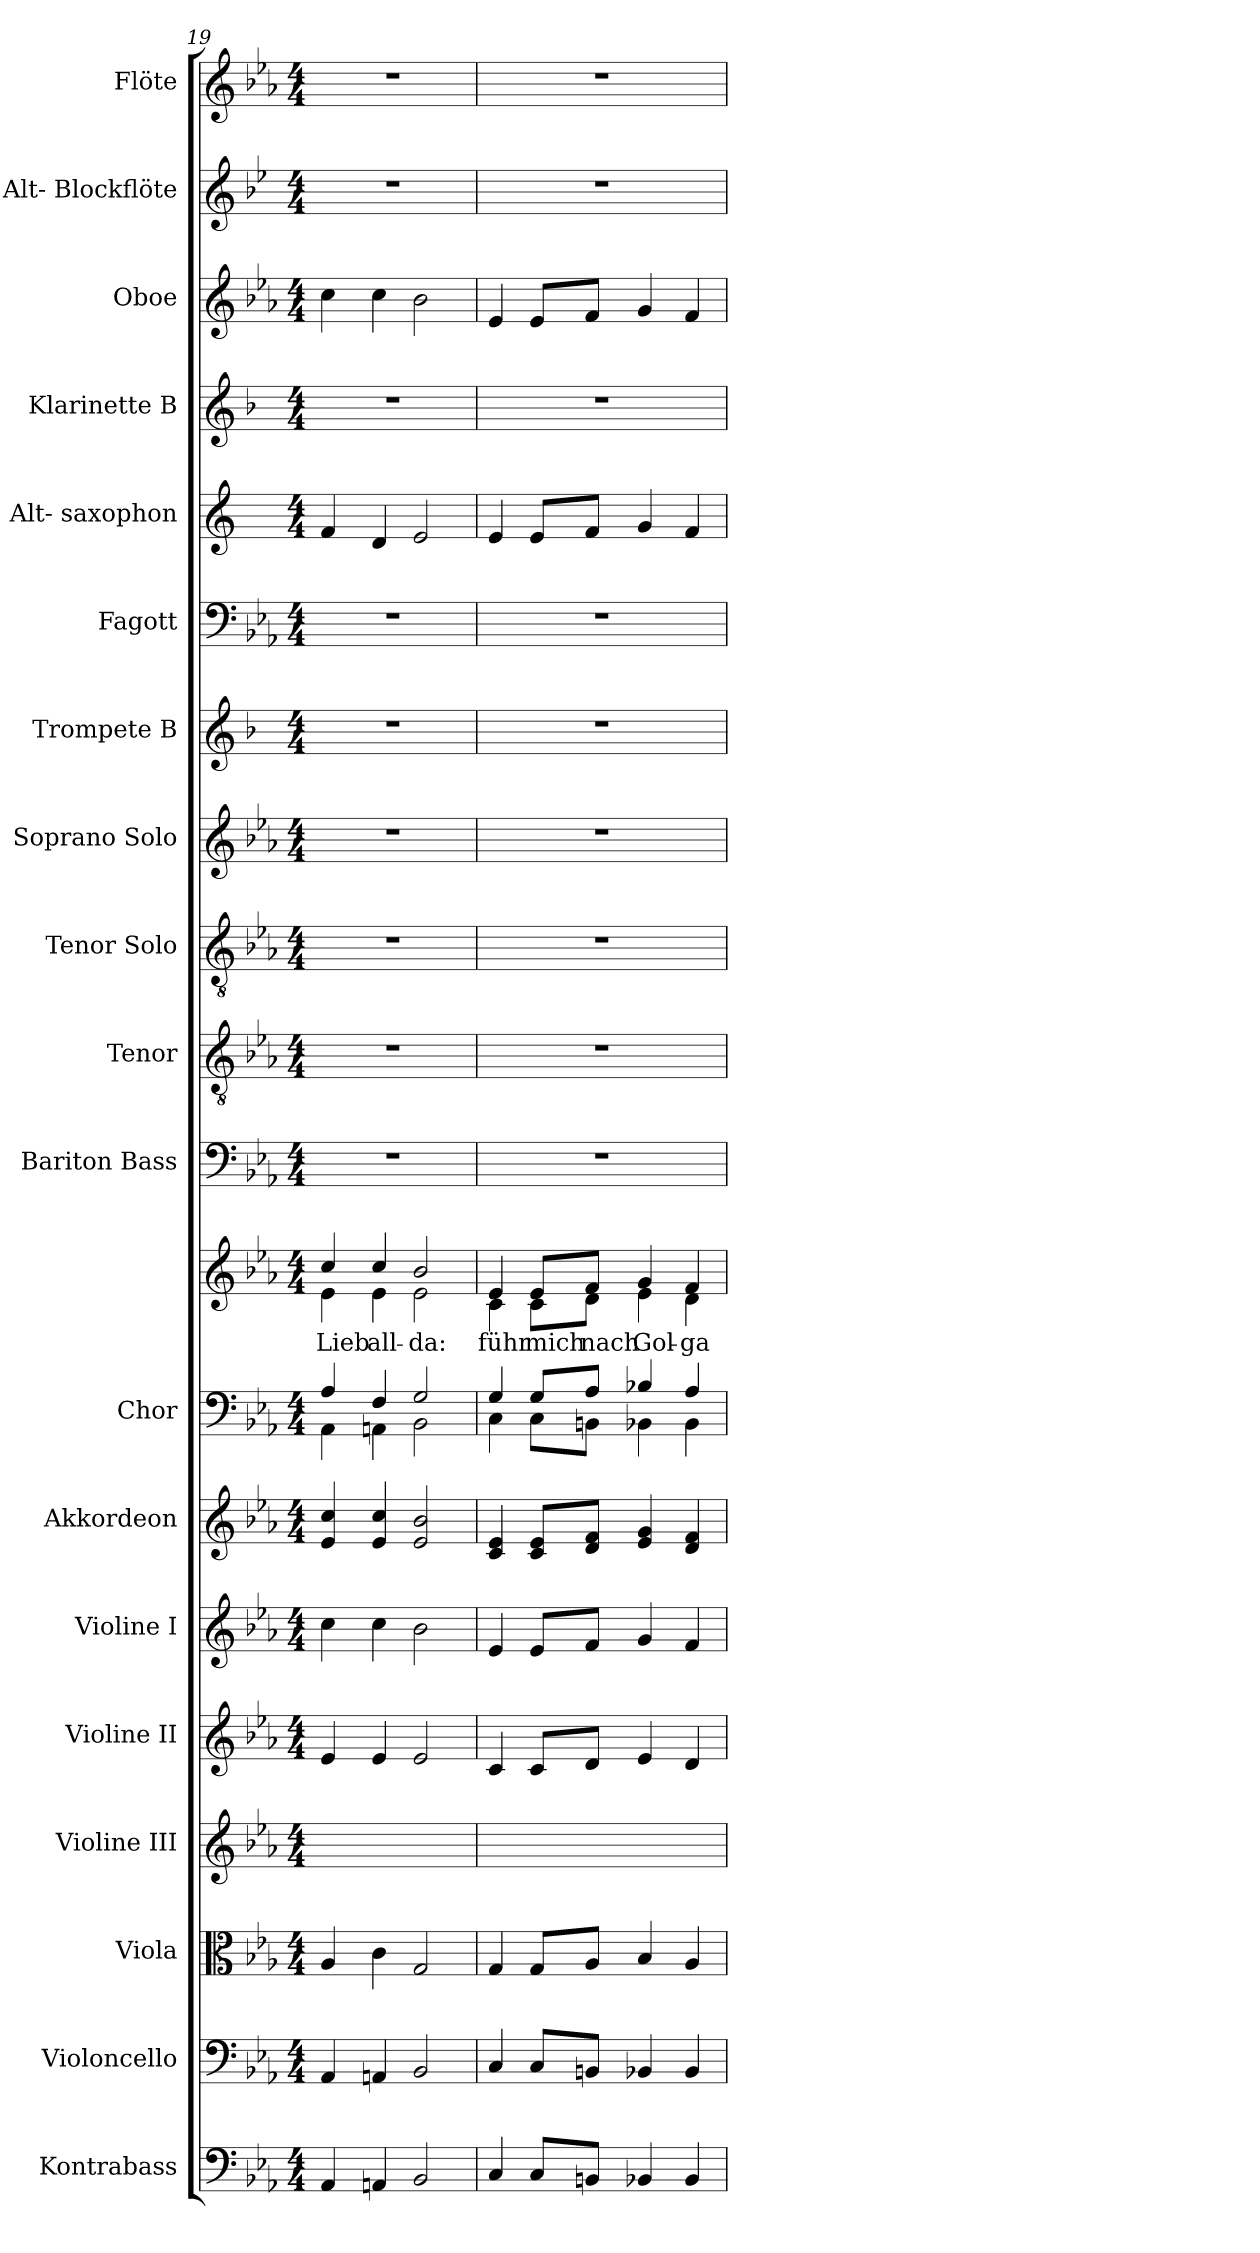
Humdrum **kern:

**kern	**kern	**kern	**kern	**kern	**kern	**kern	**kern	**kern	**text	**kern	**kern	**kern	**kern	**kern	**kern	**kern	**kern	**kern	**kern	**kern
*part19	*part18	*part17	*part16	*part15	*part14	*part13	*part12	*part12	*part12	*part11	*part10	*part9	*part8	*part7	*part6	*part5	*part4	*part3	*part2	*part1
*staff20	*staff19	*staff18	*staff17	*staff16	*staff15	*staff14	*staff13	*staff12	*staff12	*staff11	*staff10	*staff9	*staff8	*staff7	*staff6	*staff5	*staff4	*staff3	*staff2	*staff1
*I"Kontrabass	*I"Violoncello	*I"Viola	*I"Violine III	*I"Violine II	*I"Violine I	*I"Akkordeon	*I"Chor	*	*	*I"Bariton Bass	*I"Tenor	*I"Tenor Solo	*I"Soprano Solo	*I"Trompete B	*I"Fagott	*I"Alt- saxophon	*I"Klarinette B	*I"Oboe	*I"Alt- Blockflöte	*I"Flöte
*I'Kb.	*I'Vc.	*I'Vla.	*I'Vln. III	*I'Vln. II	*I'Vln. I	*I'Akk.	*I'Chor	*	*	*I'B	*I'T	*I'T. Solo	*I'S. Solo	*I'Tpt.	*I'Fgt.	*I'ASax.	*I'Kl.	*I'Ob.	*I'ABfl.	*I'Fl.
*clefF4	*clefF4	*clefC3	*clefG2	*clefG2	*clefG2	*clefG2	*clefF4	*clefG2	*	*clefF4	*clefGv2	*clefGv2	*clefG2	*clefG2	*clefF4	*clefG2	*clefG2	*clefG2	*clefG2	*clefG2
*ITrd7c12	*	*	*	*	*	*	*	*	*	*	*ITrd7c12	*ITrd7c12	*	*ITrd1c2	*	*ITrd5c9	*ITrd1c2	*	*ITrd-3c-5	*
*k[b-e-a-]	*k[b-e-a-]	*k[b-e-a-]	*k[b-e-a-]	*k[b-e-a-]	*k[b-e-a-]	*k[b-e-a-]	*k[b-e-a-]	*k[b-e-a-]	*	*k[b-e-a-]	*k[b-e-a-]	*k[b-e-a-]	*k[b-e-a-]	*k[b-e-a-]	*k[b-e-a-]	*k[b-e-a-]	*k[b-e-a-]	*k[b-e-a-]	*k[b-e-a-]	*k[b-e-a-]
*E-:	*E-:	*E-:	*E-:	*E-:	*E-:	*E-:	*E-:	*E-:	*	*E-:	*E-:	*E-:	*E-:	*E-:	*E-:	*E-:	*E-:	*E-:	*E-:	*E-:
*M4/4	*M4/4	*M4/4	*M4/4	*M4/4	*M4/4	*M4/4	*M4/4	*M4/4	*	*M4/4	*M4/4	*M4/4	*M4/4	*M4/4	*M4/4	*M4/4	*M4/4	*M4/4	*M4/4	*M4/4
=19	=19	=19	=19	=19	=19	=19	=19	=19	=19	=19	=19	=19	=19	=19	=19	=19	=19	=19	=19	=19
*	*	*	*	*	*	*	*^	*	*	*	*	*	*	*	*	*	*	*	*	*
!	!	!	!	!	!	!	!	!	!	!LO:LY:b:color=#000000	!	!	!	!	!	!	!	!	!	!	!
*	*	*	*	*	*	*	*	*	*^	*	*	*	*	*	*	*	*	*	*	*	*
4AAA-i/	4AA-i/	4A-i/	4A-i/yy	4e-i/	4cci\	4e-i/ 4cci	4A-i/	4AA-i\	4cci/	4e-i\	Lieb	1r	1r	1r	1r	1r	1r	4A-i/	1r	4cci\	1r	1r
!	!	!	!	!	!	!	!	!	!	!	!LO:LY:b:color=#000000	!	!	!	!	!	!	!	!	!	!	!
4AAAni/	4AAni/	4ci\	4ci/yy	4e-i/	4cci\	4e-i/ 4cci	4Fi/	4AAni\	4cci/	4e-i\	all-	.	.	.	.	.	.	4Fi/	.	4cci\	.	.
!	!	!	!	!	!	!	!	!	!	!	!LO:LY:b:color=#000000	!	!	!	!	!	!	!	!	!	!	!
2BBB-i/	2BB-i/	2Gi/	2Gi/yy	2e-i/	2b-i\	2e-i/ 2b-i	2Gi/	2BB-i\	2b-i/	2e-i\	-da:	.	.	.	.	.	.	2Gi/	.	2b-i\	.	.
=20	=20	=20	=20	=20	=20	=20	=20	=20	=20	=20	=20	=20	=20	=20	=20	=20	=20	=20	=20	=20	=20	=20
!	!	!	!	!	!	!	!	!	!	!	!LO:LY:b:color=#000000	!	!	!	!	!	!	!	!	!	!	!
4CCi/	4Ci/	4Gi/	4Gi/yy	4ci/	4e-i/	4ci/ 4e-i	4Gi/	4Ci\	4e-i/	4ci\	führ	1r	1r	1r	1r	1r	1r	4Gi/	1r	4e-i/	1r	1r
!	!	!	!	!	!	!	!	!	!	!	!LO:LY:b:color=#000000	!	!	!	!	!	!	!	!	!	!	!
8CCi/L	8Ci/L	8Gi/L	8Gi/Lyy	8ci/L	8e-i/L	8ci/ 8e-i/L	8Gi/L	8Ci\L	8e-i/L	8ci\L	mich	.	.	.	.	.	.	8Gi/L	.	8e-i/L	.	.
!	!	!	!	!	!	!	!	!	!	!	!LO:LY:b:color=#000000	!	!	!	!	!	!	!	!	!	!	!
8BBBni/J	8BBni/J	8A-i/J	8A-i/Jyy	8di/J	8fi/J	8di/ 8fi/J	8A-i/J	8BBni\J	8fi/J	8di\J	nach	.	.	.	.	.	.	8A-i/J	.	8fi/J	.	.
!	!	!	!	!	!	!	!	!	!	!	!LO:LY:b:color=#000000	!	!	!	!	!	!	!	!	!	!	!
4BBB-Xi/	4BB-Xi/	4B-i/	4B-i/yy	4e-i/	4gi/	4e-i/ 4gi	4B-Xi/	4BB-Xi\	4gi/	4e-i\	Gol-	.	.	.	.	.	.	4B-i/	.	4gi/	.	.
!	!	!	!	!	!	!	!	!	!	!	!LO:LY:b:color=#000000	!	!	!	!	!	!	!	!	!	!	!
4BBB-i/	4BB-i/	4A-i/	4A-i/yy	4di/	4fi/	4di/ 4fi	4A-i/	4BB-i\	4fi/	4di\	-ga-	.	.	.	.	.	.	4A-i/	.	4fi/	.	.
*	*	*	*	*	*	*	*v	*v	*	*	*	*	*	*	*	*	*	*	*	*	*	*
*	*	*	*	*	*	*	*	*v	*v	*	*	*	*	*	*	*	*	*	*	*	*
=	=	=	=	=	=	=	=	=	=	=	=	=	=	=	=	=	=	=	=	=
*-	*-	*-	*-	*-	*-	*-	*-	*-	*-	*-	*-	*-	*-	*-	*-	*-	*-	*-	*-	*-
